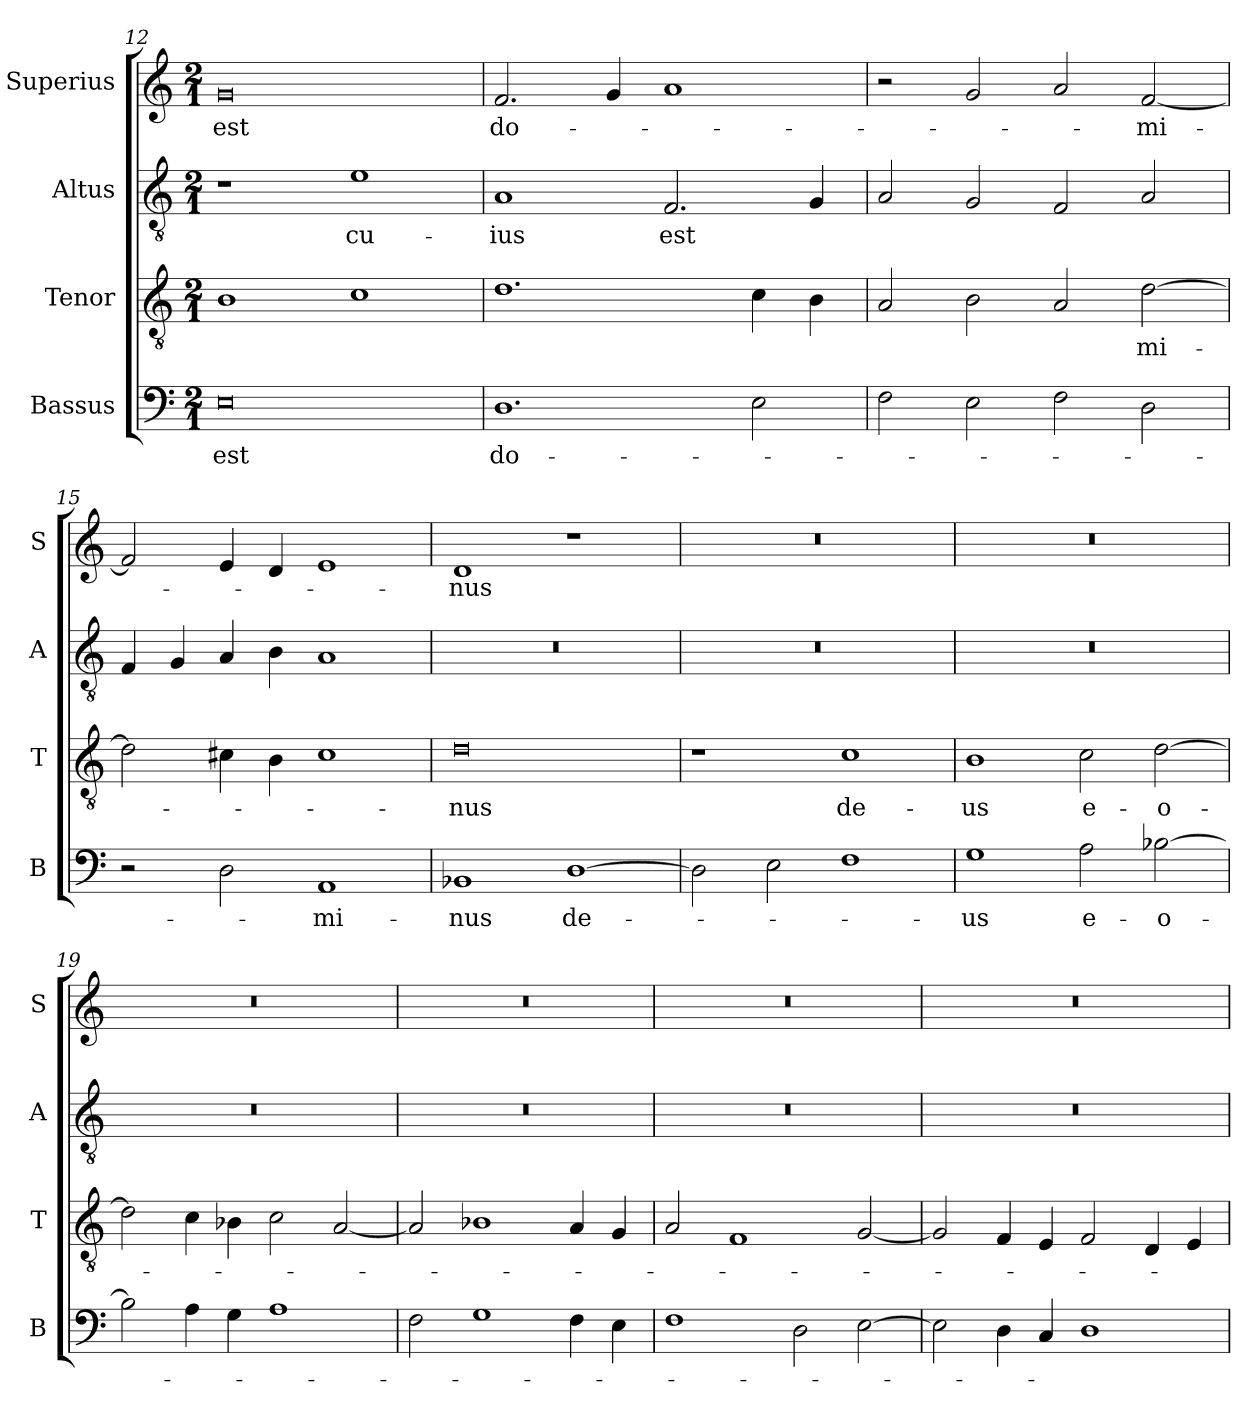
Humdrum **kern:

**kern	**text	**kern	**text	**kern	**text	**kern	**text
*part4	*part4	*part3	*part3	*part2	*part2	*part1	*part1
*staff4	*staff4	*staff3	*staff3	*staff2	*staff2	*staff1	*staff1
*I"Bassus	*	*I"Tenor	*	*I"Altus	*	*I"Superius	*
*I'B	*	*I'T	*	*I'A	*	*I'S	*
*clefF4	*	*clefGv2	*	*clefGv2	*	*clefG2	*
*k[]	*	*k[]	*	*k[]	*	*k[]	*
*M2/1	*	*M2/1	*	*M2/1	*	*M2/1	*
=12	=12	=12	=12	=12	=12	=12	=12
0E	est	1B	.	1r	.	0g	est
.	.	1c	.	1e	cu-	.	.
=13	=13	=13	=13	=13	=13	=13	=13
1.D	do-	1.d	.	1A	-ius	2.f	do-
.	.	.	.	.	.	4g	.
.	.	.	.	2.F	est	1a	.
2E	.	4c	.	.	.	.	.
.	.	4B	.	4G	.	.	.
=14	=14	=14	=14	=14	=14	=14	=14
2F	.	2A	.	2A	.	2r	.
2E	.	2B	.	2G	.	2g	.
2F	.	2A	.	2F	.	2a	.
2D	.	[2d	-mi-	2A	.	[2f	-mi-
=15	=15	=15	=15	=15	=15	=15	=15
2r	.	2d]	.	4F	.	2f]	.
.	.	.	.	4G	.	.	.
2D	.	4c#i	.	4A	.	4e	.
.	.	4B	.	4B	.	4d	.
1AA	-mi-	1c#i	.	1A	.	1e	.
=16	=16	=16	=16	=16	=16	=16	=16
1BB-i	-nus	0d	-nus	0r	.	1d	-nus
[1D	de-	.	.	.	.	1r	.
=17	=17	=17	=17	=17	=17	=17	=17
2D]	.	1r	.	0r	.	0r	.
2E	.	.	.	.	.	.	.
1F	.	1c	de-	.	.	.	.
=18	=18	=18	=18	=18	=18	=18	=18
1G	-us	1B	-us	0r	.	0r	.
2A	e-	2c	e-	.	.	.	.
[2B-i	-o-	[2d	-o-	.	.	.	.
=19	=19	=19	=19	=19	=19	=19	=19
2B-]	.	2d]	.	0r	.	0r	.
4A	.	4c	.	.	.	.	.
4G	.	4B-i	.	.	.	.	.
1A	.	2c	.	.	.	.	.
.	.	[2A	.	.	.	.	.
=20	=20	=20	=20	=20	=20	=20	=20
2F	.	2A]	.	0r	.	0r	.
1G	.	1B-i	.	.	.	.	.
4F	.	4A	.	.	.	.	.
4E	.	4G	.	.	.	.	.
=21	=21	=21	=21	=21	=21	=21	=21
1F	.	2A	.	0r	.	0r	.
.	.	1F	.	.	.	.	.
2D	.	.	.	.	.	.	.
[2E	.	[2G	.	.	.	.	.
=22	=22	=22	=22	=22	=22	=22	=22
2E]	.	2G]	.	0r	.	0r	.
4D	.	4F	.	.	.	.	.
4C	.	4E	.	.	.	.	.
1D	.	2F	.	.	.	.	.
.	.	4D	.	.	.	.	.
.	.	4E	.	.	.	.	.
=	=	=	=	=	=	=	=
*-	*-	*-	*-	*-	*-	*-	*-
